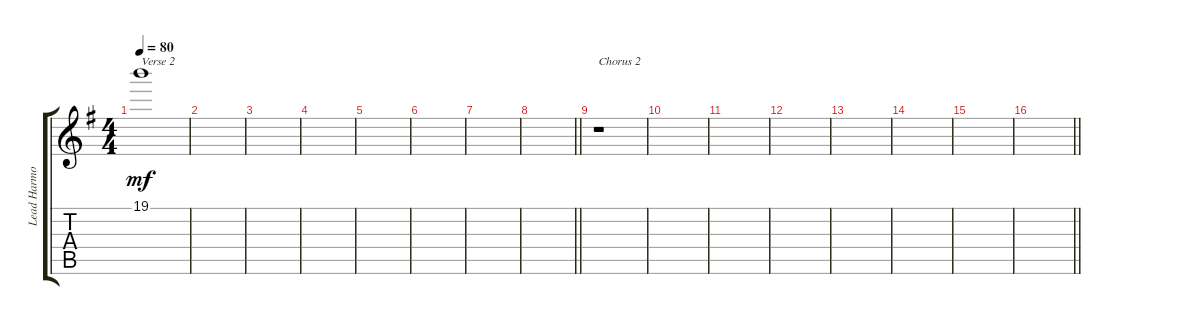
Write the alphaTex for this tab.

\track ("Lead Harmony Elect" "Lead Harmo") {instrument distortionguitar}
\staff {score tabs}
\tuning (E4 B3 G3 D3 A2 E2) {hide}
\ts (4 4)
\tempo 80
\clef g2
\ks g
19.1.1{txt "Verse 2" dy mf} |
|
|
|
|
|
|
\barLineRight lightlight
|
r.1{txt "Chorus 2"} |
|
|
|
|
|
|
\barLineRight lightlight
